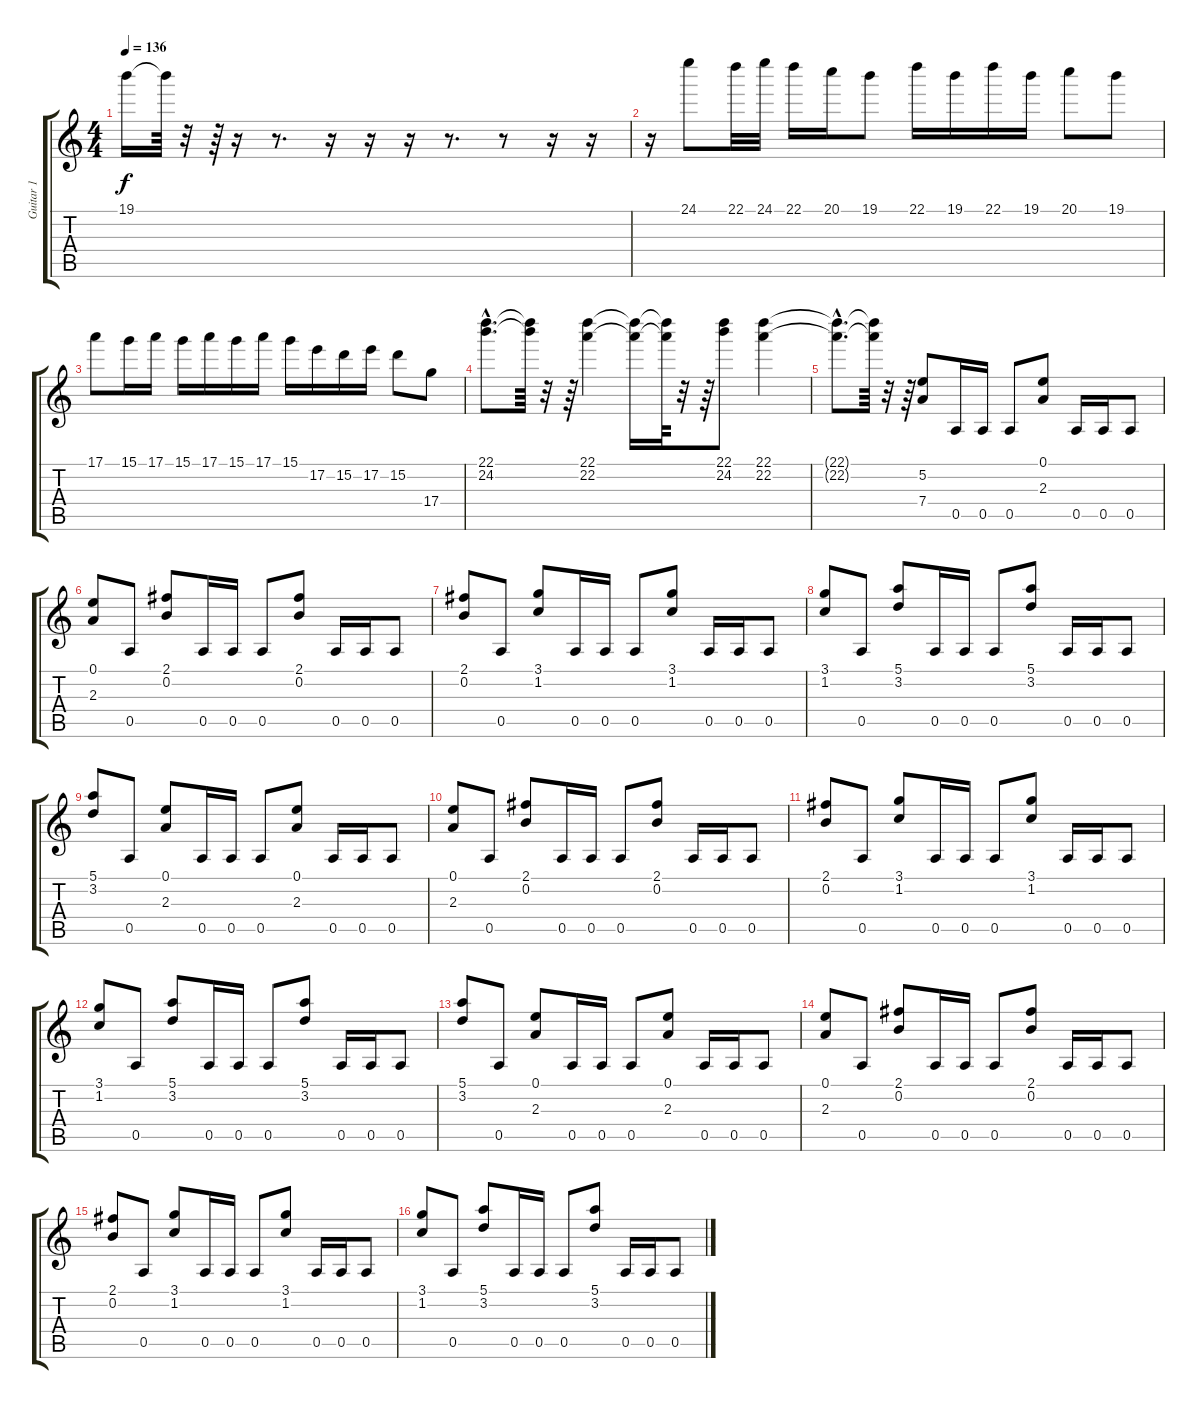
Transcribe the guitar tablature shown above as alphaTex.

\track ("Guitar 1" "Guitar 1") {instrument distortionguitar}
\staff {score tabs}
\tuning (E4 B3 G3 D3 A2 E2) {hide}
\ts (4 4)
\tempo 136
\clef g2
\ks c
19.1{t}.16{dy f} 19.1{t}.64 r.32 r.64 r.16 r.8{d} r.16 r.16 r.16 r.8{d} r.8 r.16 r.16 |
r.16 24.1.8 22.1.32 24.1.32 22.1.16 20.1.16 19.1.8 22.1.16 19.1.16 22.1.16 19.1.16 20.1.8 19.1.8 |
17.1.8 15.1.16 17.1.16 15.1.16 17.1.16 15.1.16 17.1.16 15.1.16 17.2.16 15.2.16 17.2.16 15.2.8 17.4.8 |
(22.1{hac} 24.2{hac}).8{d} (22.1{t} 24.2{t}).64 r.32 r.64 (22.1 22.2).4 (22.1{t} 22.2{t}).16 (22.1{t} 22.2{t}).64 r.32 r.64 (22.1 24.2).8 (22.1 22.2).4 |
(22.1{hac t} 22.2{hac t}).8{d} (22.1{t} 22.2{t}).64 r.32 r.64 (5.2 7.4).8 0.5.16 0.5.16 0.5.8 (0.1 2.3).8 0.5.16 0.5.16 0.5.8 |
(0.1 2.3).8 0.5.8 (2.1 0.2).8 0.5.16 0.5.16 0.5.8 (2.1 0.2).8 0.5.16 0.5.16 0.5.8 |
(2.1 0.2).8 0.5.8 (3.1 1.2).8 0.5.16 0.5.16 0.5.8 (3.1 1.2).8 0.5.16 0.5.16 0.5.8 |
(3.1 1.2).8 0.5.8 (5.1 3.2).8 0.5.16 0.5.16 0.5.8 (5.1 3.2).8 0.5.16 0.5.16 0.5.8 |
(5.1 3.2).8 0.5.8 (0.1 2.3).8 0.5.16 0.5.16 0.5.8 (0.1 2.3).8 0.5.16 0.5.16 0.5.8 |
(0.1 2.3).8 0.5.8 (2.1 0.2).8 0.5.16 0.5.16 0.5.8 (2.1 0.2).8 0.5.16 0.5.16 0.5.8 |
(2.1 0.2).8 0.5.8 (3.1 1.2).8 0.5.16 0.5.16 0.5.8 (3.1 1.2).8 0.5.16 0.5.16 0.5.8 |
(3.1 1.2).8 0.5.8 (5.1 3.2).8 0.5.16 0.5.16 0.5.8 (5.1 3.2).8 0.5.16 0.5.16 0.5.8 |
(5.1 3.2).8 0.5.8 (0.1 2.3).8 0.5.16 0.5.16 0.5.8 (0.1 2.3).8 0.5.16 0.5.16 0.5.8 |
(0.1 2.3).8 0.5.8 (2.1 0.2).8 0.5.16 0.5.16 0.5.8 (2.1 0.2).8 0.5.16 0.5.16 0.5.8 |
(2.1 0.2).8 0.5.8 (3.1 1.2).8 0.5.16 0.5.16 0.5.8 (3.1 1.2).8 0.5.16 0.5.16 0.5.8 |
(3.1 1.2).8 0.5.8 (5.1 3.2).8 0.5.16 0.5.16 0.5.8 (5.1 3.2).8 0.5.16 0.5.16 0.5.8
